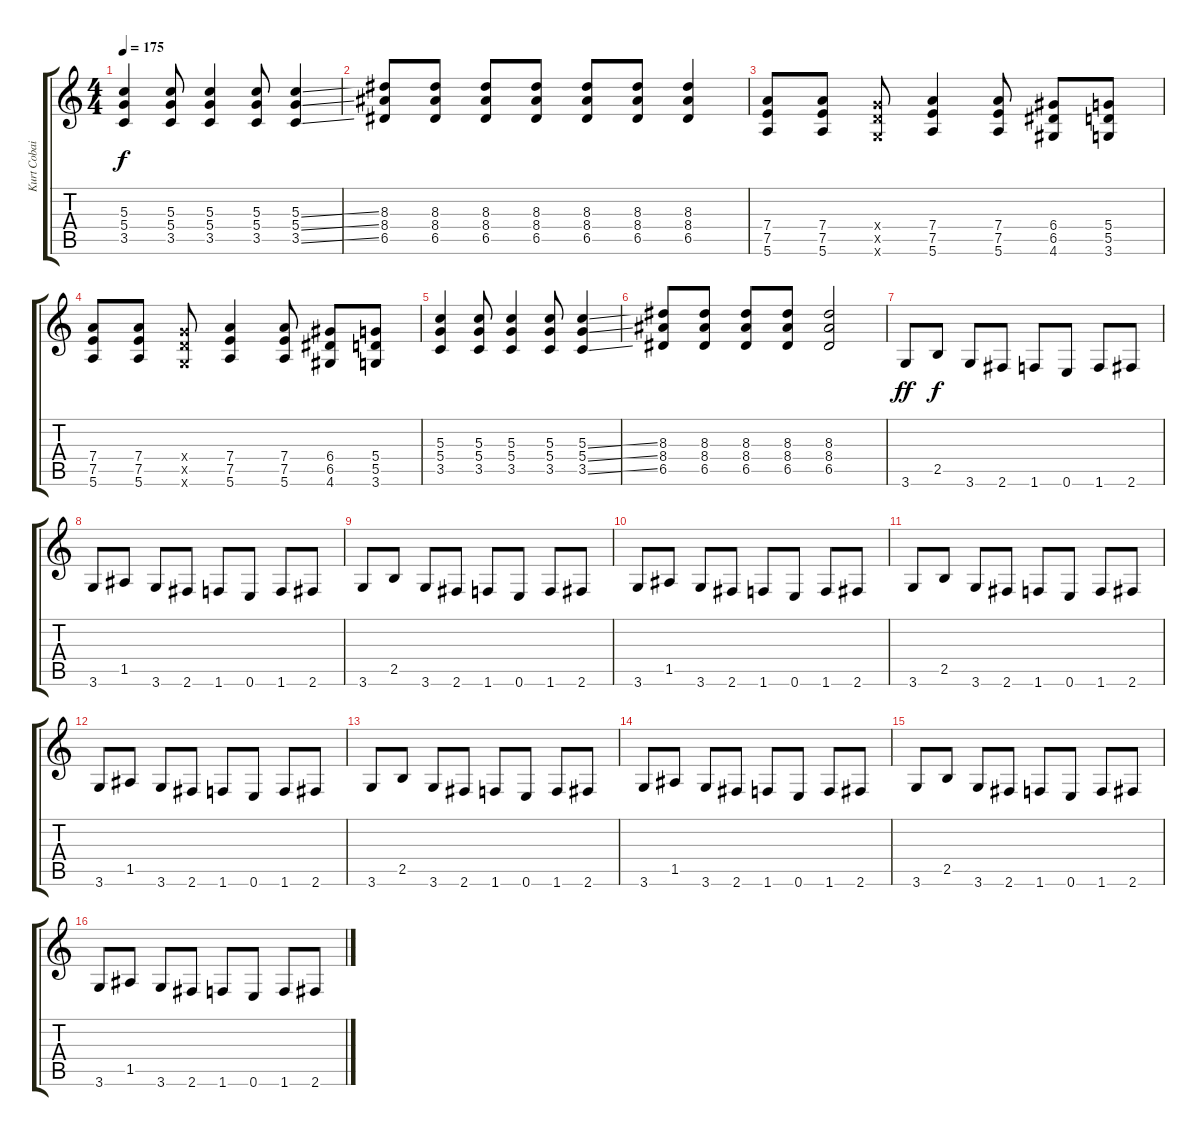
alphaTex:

\track ("Kurt Cobain" "Kurt Cobai") {instrument distortionguitar}
\staff {score tabs}
\tuning (E4 B3 G3 D3 A2 E2) {hide}
\ts (4 4)
\tempo 175
\clef g2
\ks c
(5.3 5.4 3.5).4{dy f} (5.3 5.4 3.5).8 (5.3 5.4 3.5).4 (5.3 5.4 3.5).8 (5.3{ss} 5.4{ss} 3.5{ss}).4 |
(8.3 8.4 6.5).8 (8.3 8.4 6.5).8 (8.3 8.4 6.5).8 (8.3 8.4 6.5).8 (8.3 8.4 6.5).8 (8.3 8.4 6.5).8 (8.3 8.4 6.5).4 |
(7.4 7.5 5.6).8 (7.4 7.5 5.6).8 (5.4{x} 5.5{x} 3.6{x}).8 (7.4 7.5 5.6).4 (7.4 7.5 5.6).8 (6.4 6.5 4.6).8 (5.4 5.5 3.6).8 |
(7.4 7.5 5.6).8 (7.4 7.5 5.6).8 (5.4{x} 5.5{x} 3.6{x}).8 (7.4 7.5 5.6).4 (7.4 7.5 5.6).8 (6.4 6.5 4.6).8 (5.4 5.5 3.6).8 |
(5.3 5.4 3.5).4 (5.3 5.4 3.5).8 (5.3 5.4 3.5).4 (5.3 5.4 3.5).8 (5.3{ss} 5.4{ss} 3.5{ss}).4 |
(8.3 8.4 6.5).8 (8.3 8.4 6.5).8 (8.3 8.4 6.5).8 (8.3 8.4 6.5).8 (8.3 8.4 6.5).2 |
3.6.8{dy ff} 2.5.8{dy f} 3.6.8 2.6.8 1.6.8 0.6.8 1.6.8 2.6.8 |
3.6.8 1.5.8 3.6.8 2.6.8 1.6.8 0.6.8 1.6.8 2.6.8 |
3.6.8 2.5.8 3.6.8 2.6.8 1.6.8 0.6.8 1.6.8 2.6.8 |
3.6.8 1.5.8 3.6.8 2.6.8 1.6.8 0.6.8 1.6.8 2.6.8 |
3.6.8 2.5.8 3.6.8 2.6.8 1.6.8 0.6.8 1.6.8 2.6.8 |
3.6.8 1.5.8 3.6.8 2.6.8 1.6.8 0.6.8 1.6.8 2.6.8 |
3.6.8 2.5.8 3.6.8 2.6.8 1.6.8 0.6.8 1.6.8 2.6.8 |
3.6.8 1.5.8 3.6.8 2.6.8 1.6.8 0.6.8 1.6.8 2.6.8 |
3.6.8 2.5.8 3.6.8 2.6.8 1.6.8 0.6.8 1.6.8 2.6.8 |
3.6.8 1.5.8 3.6.8 2.6.8 1.6.8 0.6.8 1.6.8 2.6.8
